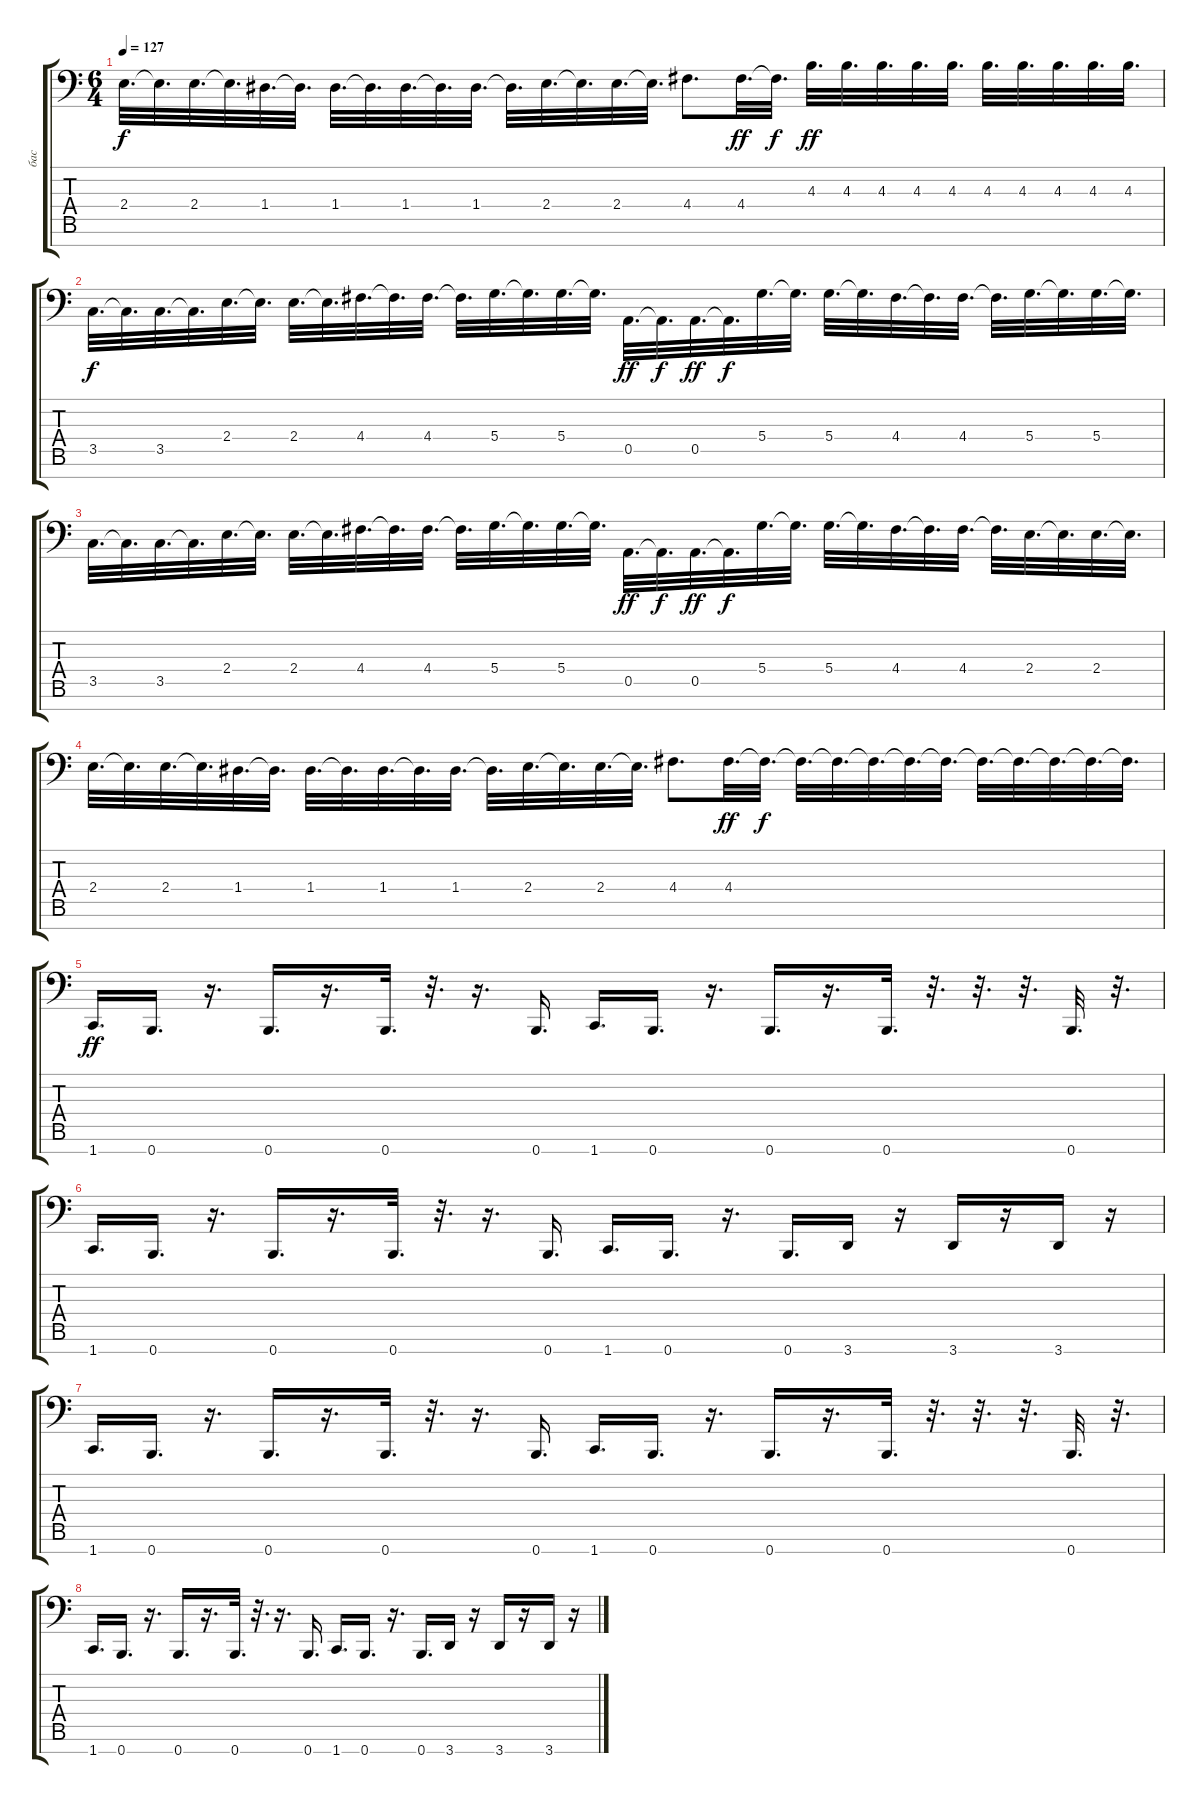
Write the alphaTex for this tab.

\track ("бас" "бас") {instrument electricbassfinger}
\staff {score tabs}
\tuning (E3 B2 G2 D2 A1 E1 B0) {hide}
\ts (6 4)
\tempo 127
\clef f4
\ks c
2.4.32{d dy f} 2.4{t}.32{d} 2.4.32{d} 2.4{t}.32{d} 1.4.32{d} 1.4{t}.32{d} 1.4.32{d} 1.4{t}.32{d} 1.4.32{d} 1.4{t}.32{d} 1.4.32{d} 1.4{t}.32{d} 2.4.32{d} 2.4{t}.32{d} 2.4.32{d} 2.4{t}.32{d} 4.4.8{d} 4.4.32{d dy ff} 4.4{t}.32{d dy f} 4.3.32{d dy ff} 4.3.32{d} 4.3.32{d} 4.3.32{d} 4.3.32{d} 4.3.32{d} 4.3.32{d} 4.3.32{d} 4.3.32{d} 4.3.32{d} |
3.5.32{d dy f} 3.5{t}.32{d} 3.5.32{d} 3.5{t}.32{d} 2.4.32{d} 2.4{t}.32{d} 2.4.32{d} 2.4{t}.32{d} 4.4.32{d} 4.4{t}.32{d} 4.4.32{d} 4.4{t}.32{d} 5.4.32{d} 5.4{t}.32{d} 5.4.32{d} 5.4{t}.32{d} 0.5.32{d dy ff} 0.5{t}.32{d dy f} 0.5.32{d dy ff} 0.5{t}.32{d dy f} 5.4.32{d} 5.4{t}.32{d} 5.4.32{d} 5.4{t}.32{d} 4.4.32{d} 4.4{t}.32{d} 4.4.32{d} 4.4{t}.32{d} 5.4.32{d} 5.4{t}.32{d} 5.4.32{d} 5.4{t}.32{d} |
3.5.32{d} 3.5{t}.32{d} 3.5.32{d} 3.5{t}.32{d} 2.4.32{d} 2.4{t}.32{d} 2.4.32{d} 2.4{t}.32{d} 4.4.32{d} 4.4{t}.32{d} 4.4.32{d} 4.4{t}.32{d} 5.4.32{d} 5.4{t}.32{d} 5.4.32{d} 5.4{t}.32{d} 0.5.32{d dy ff} 0.5{t}.32{d dy f} 0.5.32{d dy ff} 0.5{t}.32{d dy f} 5.4.32{d} 5.4{t}.32{d} 5.4.32{d} 5.4{t}.32{d} 4.4.32{d} 4.4{t}.32{d} 4.4.32{d} 4.4{t}.32{d} 2.4.32{d} 2.4{t}.32{d} 2.4.32{d} 2.4{t}.32{d} |
2.4.32{d} 2.4{t}.32{d} 2.4.32{d} 2.4{t}.32{d} 1.4.32{d} 1.4{t}.32{d} 1.4.32{d} 1.4{t}.32{d} 1.4.32{d} 1.4{t}.32{d} 1.4.32{d} 1.4{t}.32{d} 2.4.32{d} 2.4{t}.32{d} 2.4.32{d} 2.4{t}.32{d} 4.4.8{d} 4.4.32{d dy ff} 4.4{t}.32{d dy f} 4.4{t}.32{d} 4.4{t}.32{d} 4.4{t}.32{d} 4.4{t}.32{d} 4.4{t}.32{d} 4.4{t}.32{d} 4.4{t}.32{d} 4.4{t}.32{d} 4.4{t}.32{d} 4.4{t}.32{d} |
1.7.16{d dy ff} 0.7.16{d} r.16{d} 0.7.16{d} r.16{d} 0.7.32{d} r.32{d} r.16{d} 0.7.16{d} 1.7.16{d} 0.7.16{d} r.16{d} 0.7.16{d} r.16{d} 0.7.32{d} r.32{d} r.32{d} r.32{d} 0.7.32{d} r.32{d} |
1.7.16{d} 0.7.16{d} r.16{d} 0.7.16{d} r.16{d} 0.7.32{d} r.32{d} r.16{d} 0.7.16{d} 1.7.16{d} 0.7.16{d} r.16{d} 0.7.16{d} 3.7.16 r.16 3.7.16 r.16 3.7.16 r.16 |
1.7.16{d} 0.7.16{d} r.16{d} 0.7.16{d} r.16{d} 0.7.32{d} r.32{d} r.16{d} 0.7.16{d} 1.7.16{d} 0.7.16{d} r.16{d} 0.7.16{d} r.16{d} 0.7.32{d} r.32{d} r.32{d} r.32{d} 0.7.32{d} r.32{d} |
1.7.16{d} 0.7.16{d} r.16{d} 0.7.16{d} r.16{d} 0.7.32{d} r.32{d} r.16{d} 0.7.16{d} 1.7.16{d} 0.7.16{d} r.16{d} 0.7.16{d} 3.7.16 r.16 3.7.16 r.16 3.7.16 r.16
